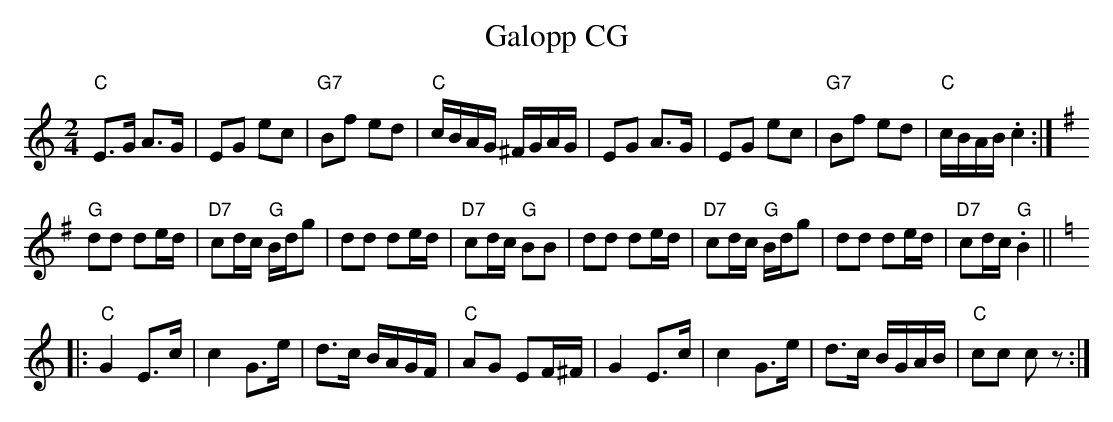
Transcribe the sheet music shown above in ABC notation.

X:1
T:Galopp CG
M:2/4
L:1/8
K:C
"C"E>G A>G | EG ec | "G7"Bf ed | [L:1/16] "C"cBAG ^FGAG | [L:1/8]EG A>G | EG ec | "G7"Bf ed | "C"c/B/A/B/ .c2 :| [K:G]
"G"dd de/d/ | "D7"cd/c/ "G"B/d/g | dd de/d/ | "D7"cd/c/ "G"BB | dd de/d/ | "D7"cd/c/ "G"B/d/g | dd de/d/ | "D7"cd/c/ "G".B2 || [K:C]
|: "C"G2 E>c | c2 G>e | d>c B/A/G/F/ | "C"AG EF/^F/ | G2 E>c | c2 G>e | d>c B/G/A/B/ | "C"cc cz :|
